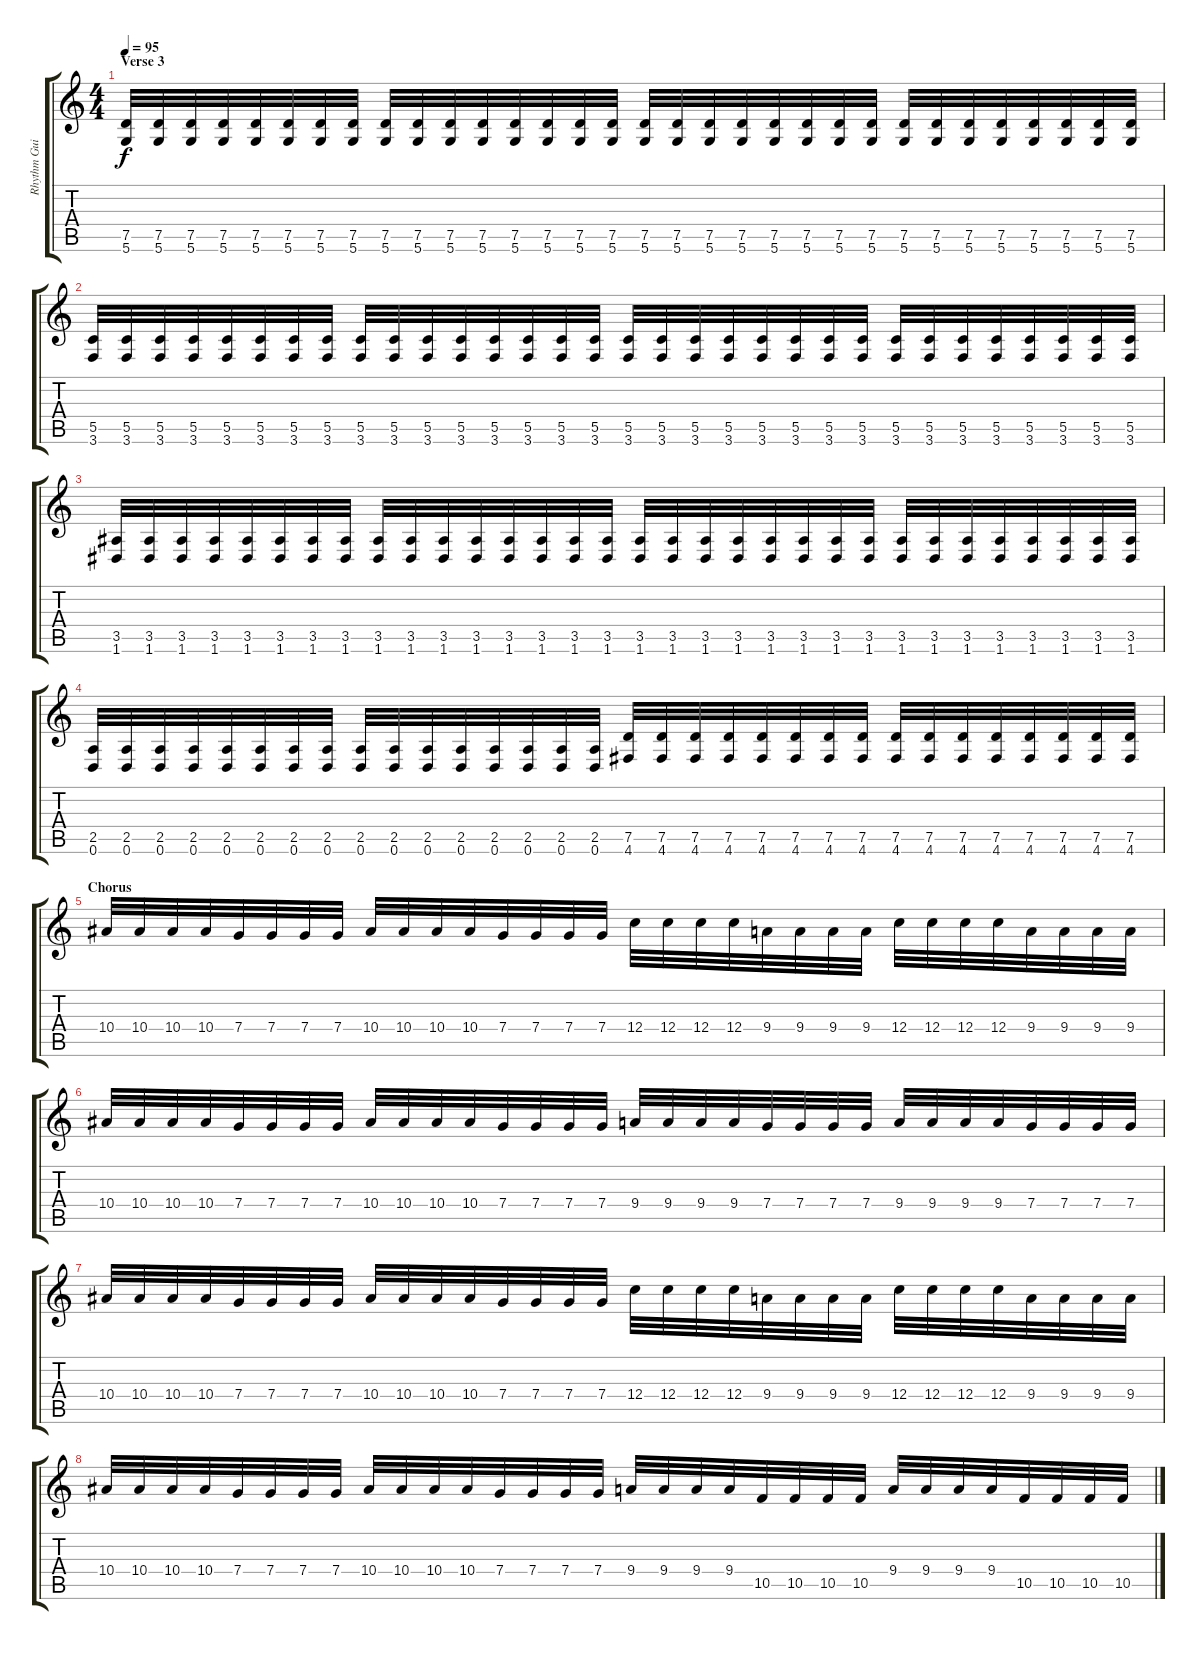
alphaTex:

\track ("Rhythm Guitar" "Rhythm Gui") {instrument overdrivenguitar}
\staff {score tabs}
\tuning (D4 A3 F3 C3 G2 D2) {hide}
\ts (4 4)
\section ("" "Verse 3")
\tempo 95
\clef g2
\ks c
(7.5 5.6).32{dy f} (7.5 5.6).32 (7.5 5.6).32 (7.5 5.6).32 (7.5 5.6).32 (7.5 5.6).32 (7.5 5.6).32 (7.5 5.6).32 (7.5 5.6).32 (7.5 5.6).32 (7.5 5.6).32 (7.5 5.6).32 (7.5 5.6).32 (7.5 5.6).32 (7.5 5.6).32 (7.5 5.6).32 (7.5 5.6).32 (7.5 5.6).32 (7.5 5.6).32 (7.5 5.6).32 (7.5 5.6).32 (7.5 5.6).32 (7.5 5.6).32 (7.5 5.6).32 (7.5 5.6).32 (7.5 5.6).32 (7.5 5.6).32 (7.5 5.6).32 (7.5 5.6).32 (7.5 5.6).32 (7.5 5.6).32 (7.5 5.6).32 |
(5.5 3.6).32 (5.5 3.6).32 (5.5 3.6).32 (5.5 3.6).32 (5.5 3.6).32 (5.5 3.6).32 (5.5 3.6).32 (5.5 3.6).32 (5.5 3.6).32 (5.5 3.6).32 (5.5 3.6).32 (5.5 3.6).32 (5.5 3.6).32 (5.5 3.6).32 (5.5 3.6).32 (5.5 3.6).32 (5.5 3.6).32 (5.5 3.6).32 (5.5 3.6).32 (5.5 3.6).32 (5.5 3.6).32 (5.5 3.6).32 (5.5 3.6).32 (5.5 3.6).32 (5.5 3.6).32 (5.5 3.6).32 (5.5 3.6).32 (5.5 3.6).32 (5.5 3.6).32 (5.5 3.6).32 (5.5 3.6).32 (5.5 3.6).32 |
(3.5 1.6).32 (3.5 1.6).32 (3.5 1.6).32 (3.5 1.6).32 (3.5 1.6).32 (3.5 1.6).32 (3.5 1.6).32 (3.5 1.6).32 (3.5 1.6).32 (3.5 1.6).32 (3.5 1.6).32 (3.5 1.6).32 (3.5 1.6).32 (3.5 1.6).32 (3.5 1.6).32 (3.5 1.6).32 (3.5 1.6).32 (3.5 1.6).32 (3.5 1.6).32 (3.5 1.6).32 (3.5 1.6).32 (3.5 1.6).32 (3.5 1.6).32 (3.5 1.6).32 (3.5 1.6).32 (3.5 1.6).32 (3.5 1.6).32 (3.5 1.6).32 (3.5 1.6).32 (3.5 1.6).32 (3.5 1.6).32 (3.5 1.6).32 |
(2.5 0.6).32 (2.5 0.6).32 (2.5 0.6).32 (2.5 0.6).32 (2.5 0.6).32 (2.5 0.6).32 (2.5 0.6).32 (2.5 0.6).32 (2.5 0.6).32 (2.5 0.6).32 (2.5 0.6).32 (2.5 0.6).32 (2.5 0.6).32 (2.5 0.6).32 (2.5 0.6).32 (2.5 0.6).32 (7.5 4.6).32 (7.5 4.6).32 (7.5 4.6).32 (7.5 4.6).32 (7.5 4.6).32 (7.5 4.6).32 (7.5 4.6).32 (7.5 4.6).32 (7.5 4.6).32 (7.5 4.6).32 (7.5 4.6).32 (7.5 4.6).32 (7.5 4.6).32 (7.5 4.6).32 (7.5 4.6).32 (7.5 4.6).32 |
\section ("" "Chorus")
10.4.32 10.4.32 10.4.32 10.4.32 7.4.32 7.4.32 7.4.32 7.4.32 10.4.32 10.4.32 10.4.32 10.4.32 7.4.32 7.4.32 7.4.32 7.4.32 12.4.32 12.4.32 12.4.32 12.4.32 9.4.32 9.4.32 9.4.32 9.4.32 12.4.32 12.4.32 12.4.32 12.4.32 9.4.32 9.4.32 9.4.32 9.4.32 |
10.4.32 10.4.32 10.4.32 10.4.32 7.4.32 7.4.32 7.4.32 7.4.32 10.4.32 10.4.32 10.4.32 10.4.32 7.4.32 7.4.32 7.4.32 7.4.32 9.4.32 9.4.32 9.4.32 9.4.32 7.4.32 7.4.32 7.4.32 7.4.32 9.4.32 9.4.32 9.4.32 9.4.32 7.4.32 7.4.32 7.4.32 7.4.32 |
10.4.32 10.4.32 10.4.32 10.4.32 7.4.32 7.4.32 7.4.32 7.4.32 10.4.32 10.4.32 10.4.32 10.4.32 7.4.32 7.4.32 7.4.32 7.4.32 12.4.32 12.4.32 12.4.32 12.4.32 9.4.32 9.4.32 9.4.32 9.4.32 12.4.32 12.4.32 12.4.32 12.4.32 9.4.32 9.4.32 9.4.32 9.4.32 |
10.4.32 10.4.32 10.4.32 10.4.32 7.4.32 7.4.32 7.4.32 7.4.32 10.4.32 10.4.32 10.4.32 10.4.32 7.4.32 7.4.32 7.4.32 7.4.32 9.4.32 9.4.32 9.4.32 9.4.32 10.5.32 10.5.32 10.5.32 10.5.32 9.4.32 9.4.32 9.4.32 9.4.32 10.5.32 10.5.32 10.5.32 10.5.32
